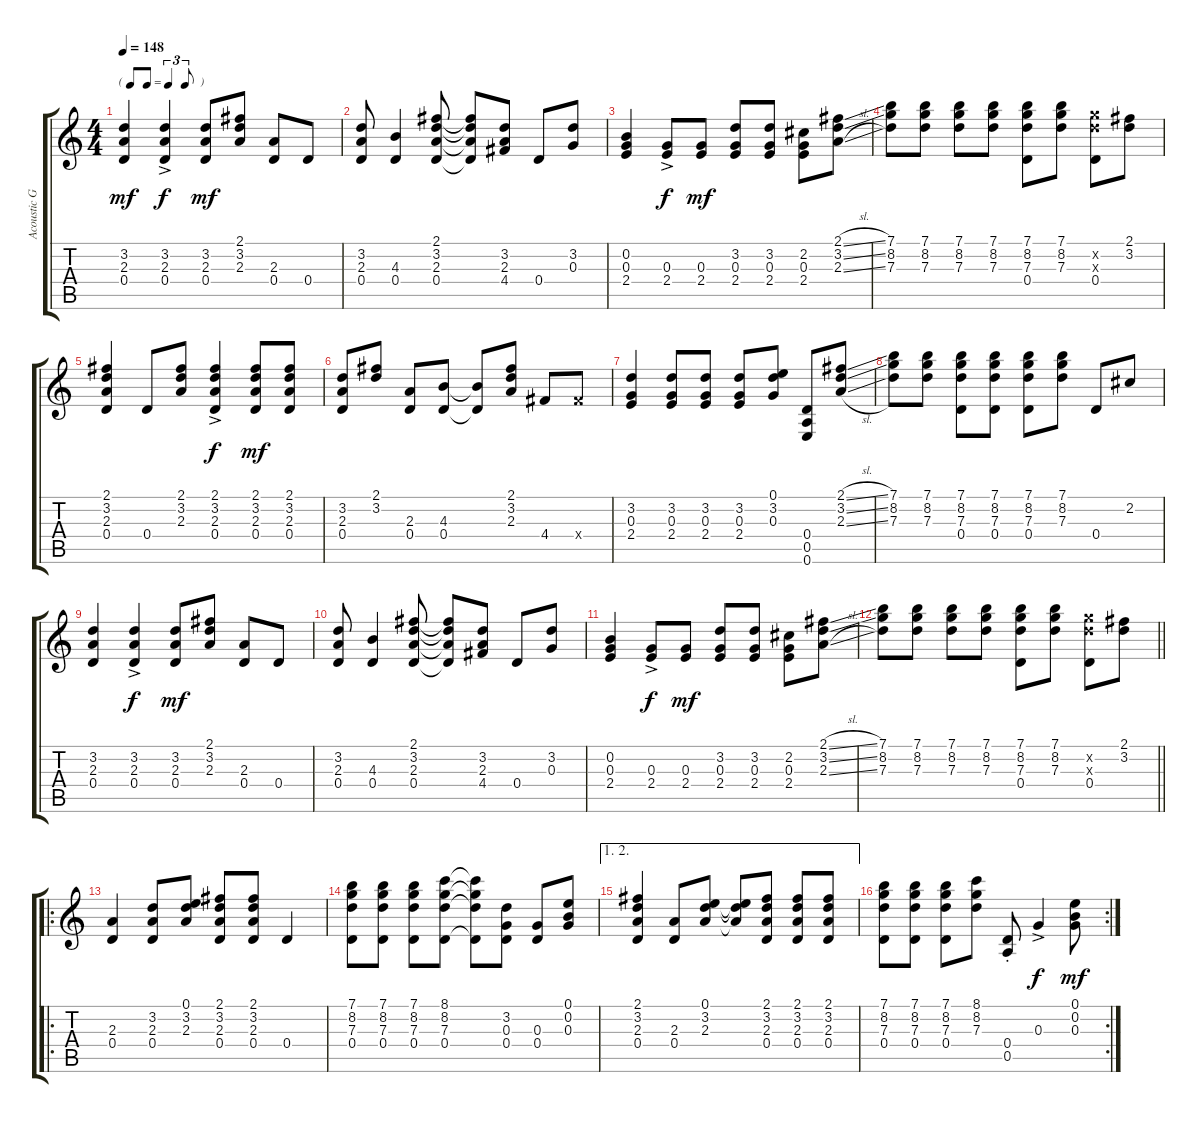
\track ("Acoustic Guitar" "Acoustic G") {instrument acousticguitarsteel}
\staff {score tabs}
\tuning (E4 B3 G3 D3 A2 E2) {hide}
\ts (4 4)
\tf triplet8th
\tempo 148
\clef g2
\ks c
(3.2 2.3 0.4).4{dy mf} (3.2{ac} 2.3{ac} 0.4{ac}).4{dy f} (3.2 2.3 0.4).8{dy mf} (2.1 3.2 2.3).8 (2.3 0.4).8 0.4.8 |
(3.2 2.3 0.4).8 (4.3 0.4).4 (2.1 3.2 2.3 0.4).8 (2.1{t} 3.2{t} 2.3{t} 0.4{t}).8 (3.2 2.3 4.4).8 0.4.8 (3.2 0.3).8 |
(0.2 0.3 2.4).4 (0.3{ac} 2.4{ac}).8{dy f} (0.3 2.4).8{dy mf} (3.2 0.3 2.4).8 (3.2 0.3 2.4).8 (2.2 0.3 2.4).8 (2.1{sl} 3.2{sl} 2.3{sl}).8 |
(7.1 8.2 7.3).8 (7.1 8.2 7.3).8 (7.1 8.2 7.3).8 (7.1 8.2 7.3).8 (7.1 8.2 7.3 0.4).8 (7.1 8.2 7.3).8 (8.2{x} 7.3{x} 0.4).8 (2.1 3.2).8 |
(2.1 3.2 2.3 0.4).4 0.4.8 (2.1 3.2 2.3).8 (2.1{ac} 3.2{ac} 2.3{ac} 0.4{ac}).4{dy f} (2.1 3.2 2.3 0.4).8{dy mf} (2.1 3.2 2.3 0.4).8 |
(3.2 2.3 0.4).8 (2.1 3.2).8 (2.3 0.4).8 (4.3 0.4).8 (4.3{t} 0.4{t}).8 (2.1 3.2 2.3).8 4.4.8 4.4{x}.8 |
(3.2 0.3 2.4).4 (3.2 0.3 2.4).8 (3.2 0.3 2.4).8 (3.2 0.3 2.4).8 (0.1 3.2 0.3).8 (0.4 0.5 0.6).8 (2.1{sl} 3.2{sl} 2.3{sl}).8 |
(7.1 8.2 7.3).8 (7.1 8.2 7.3).8 (7.1 8.2 7.3 0.4).8 (7.1 8.2 7.3 0.4).8 (7.1 8.2 7.3 0.4).8 (7.1 8.2 7.3).8 0.4.8 2.2.8 |
(3.2 2.3 0.4).4 (3.2{ac} 2.3{ac} 0.4{ac}).4{dy f} (3.2 2.3 0.4).8{dy mf} (2.1 3.2 2.3).8 (2.3 0.4).8 0.4.8 |
(3.2 2.3 0.4).8 (4.3 0.4).4 (2.1 3.2 2.3 0.4).8 (2.1{t} 3.2{t} 2.3{t} 0.4{t}).8 (3.2 2.3 4.4).8 0.4.8 (3.2 0.3).8 |
(0.2 0.3 2.4).4 (0.3{ac} 2.4{ac}).8{dy f} (0.3 2.4).8{dy mf} (3.2 0.3 2.4).8 (3.2 0.3 2.4).8 (2.2 0.3 2.4).8 (2.1{sl} 3.2{sl} 2.3{sl}).8 |
\barLineRight lightlight
(7.1 8.2 7.3).8 (7.1 8.2 7.3).8 (7.1 8.2 7.3).8 (7.1 8.2 7.3).8 (7.1 8.2 7.3 0.4).8 (7.1 8.2 7.3).8 (8.2{x} 7.3{x} 0.4).8 (2.1 3.2).8 |
\ro
(2.3 0.4).4 (3.2 2.3 0.4).8 (0.1 3.2 2.3).8 (2.1 3.2 2.3 0.4).8 (2.1 3.2 2.3 0.4).8 0.4.4 |
(7.1 8.2 7.3 0.4).8 (7.1 8.2 7.3 0.4).8 (7.1 8.2 7.3 0.4).8 (8.1 8.2 7.3 0.4).8 (8.1{t} 8.2{t} 7.3{t} 0.4{t}).8 (3.2 0.3 0.4).8 (0.3 0.4).8 (0.1 0.2 0.3).8 |
\ae (1 2)
(2.1 3.2 2.3 0.4).4 (2.3 0.4).8 (0.1 3.2 2.3).8 (0.1{t} 3.2{t} 2.3{t}).8 (2.1 3.2 2.3 0.4).8 (2.1 3.2 2.3 0.4).8 (2.1 3.2 2.3 0.4).8 |
\rc 2
(7.1 8.2 7.3 0.4).8 (7.1 8.2 7.3 0.4).8 (7.1 8.2 7.3 0.4).8 (8.1 8.2 7.3).8 (0.4{st} 0.5{st}).8 0.3{ac}.4{dy f} (0.1 0.2 0.3).8{dy mf}
